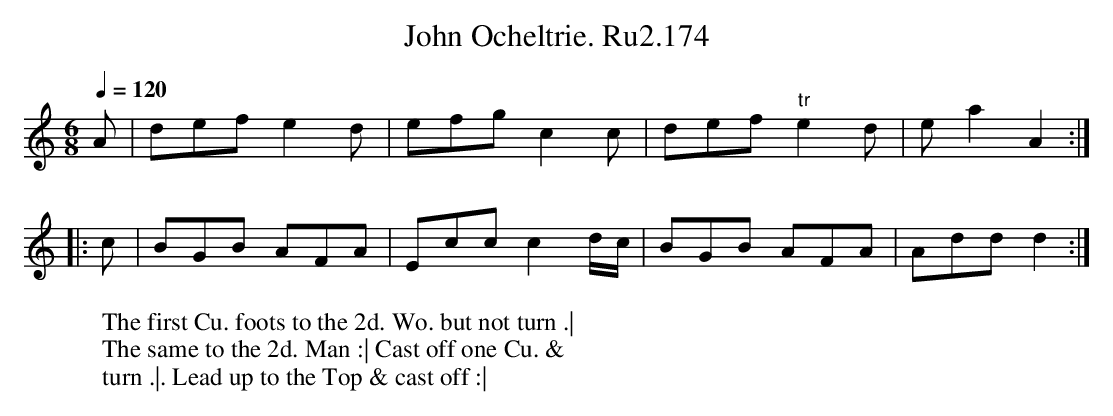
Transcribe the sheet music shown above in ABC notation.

X:1
T:John Ocheltrie. Ru2.174
M:6/8
L:1/8
Q:1/4=120
K:Ddor
A|def e2d|efgc2c|def "tr"e2d|ea2A2:|
|:c|BGB AFA|Ecc c2 d/c/|BGB AFA|Addd2:|
W:The first Cu. foots to the 2d. Wo. but not turn .|
W:The same to the 2d. Man :| Cast off one Cu. &
W:turn .|. Lead up to the Top & cast off :|
